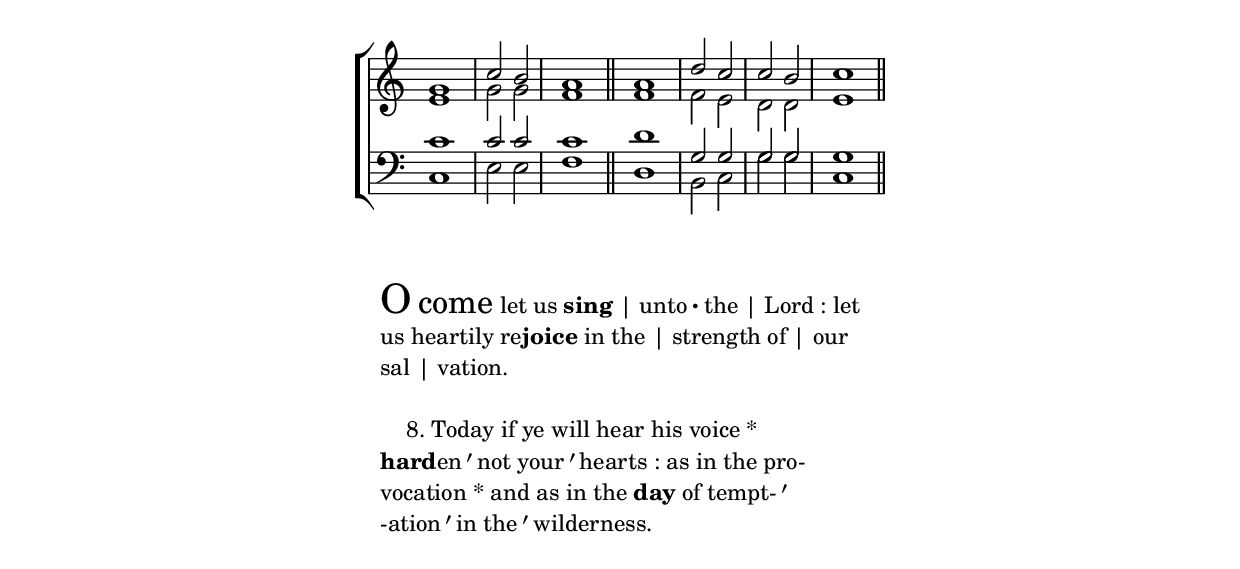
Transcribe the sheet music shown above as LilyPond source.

%% DO NOT EDIT this file manually; it is automatically
%% generated from LSR http://lsr.dsi.unimi.it
%% Make any changes in LSR itself, or in Documentation/snippets/new/ ,
%% and then run scripts/auxiliar/makelsr.py
%%
%% This file is in the public domain.
\version "2.14.0"

\header {
%% Translation of GIT committish: 4077120c18ac1dc490501b3d7d5886bc93e61a42
  texidocit = "
Questo modello mostra un modo di impostare un salmo anglicano. Fa vedere
anche come le strofe possono essere aggiunte come testo separato al di sotto
della musica.  Le due strofe sono scritte con stili diversi per illustrare
le varie possibilità.

"
  doctitleit = "Modello per salmo anglicano"

  lsrtags = "vocal-music, template"


%% Translation of GIT committish: 144cd434d02e6d90b2fb738eeee99119a7c5e1d2

  texidocde = "
Diese Vorlage zeigt eine Art, anglikanische Psalmengesänge zu setzen.  Hier
wird auch gezeigt, wie Strophen als einfacher Text unter den Noten hinzugefügt
werden können.  Zwei Strophen sind in unterschiedlicher Weise notiert um mehr
Möglichkeiten darzustellen.
"
  doctitlede = "Vorlage für anglikanischen Psalm"


%% Translation of GIT committish: 092f85605dcea69efff5ef31de4ff100346d6ef8

  texidocfr = "
Cet exemple illustre la manière de présenter un cantique tel qu'on le
trouve dans l'église anglicane.  Vous noterez comment sont ajoutés les
couplets indépendamment de la musique.  Dans le but de vous montrer
plusieurs styles, comparez le code des deux couplets.

"
  doctitlefr = "Psalmodie anglicane"


  texidoc = "
This template shows one way of setting out an Anglican psalm chant. It
also shows how the verses may be added as stand-alone text under the
music.  The two verses are coded in different styles to demonstrate
more possibilities.

"
  doctitle = "Anglican psalm template"
} % begin verbatim

SopranoMusic = \relative g' {
  g1 | c2 b | a1 | \bar "||"
  a1 | d2 c | c b | c1 | \bar "||"
}

AltoMusic = \relative c' {
  e1 | g2 g | f1 |
  f1 | f2 e | d d | e1 |
}

TenorMusic = \relative a {
  c1 | c2 c | c1 |
  d1 | g,2 g | g g | g1 |
}

BassMusic =  \relative c {
  c1 | e2 e | f1 |
  d1 | b2 c | g' g | c,1 |
}

global = {
  \time 2/2
}

dot = \markup {
  \raise #0.7 \musicglyph #"dots.dot"
}

tick = \markup {
  \raise #1 \fontsize #-5 \musicglyph #"scripts.rvarcomma"
}

% Use markup to center the chant on the page
\markup {
  \fill-line {
    \score {  % centered
      <<
        \new ChoirStaff <<
          \new Staff <<
            \global
            \clef "treble"
            \new Voice = "Soprano" <<
              \voiceOne
              \SopranoMusic
            >>
            \new Voice = "Alto" <<
              \voiceTwo
              \AltoMusic
            >>
          >>
          \new Staff <<
            \clef "bass"
            \global
            \new Voice = "Tenor" <<
              \voiceOne
              \TenorMusic
            >>
            \new Voice = "Bass" <<
              \voiceTwo
              \BassMusic
            >>
          >>
        >>
      >>
      \layout {
        \context {
          \Score
          \override SpacingSpanner
          #'base-shortest-duration = #(ly:make-moment 1 2)
        }
        \context {
          \Staff
          \remove "Time_signature_engraver"
        }
      }
    }  % End score
  }
}  % End markup

\markup {
  \fill-line {
    \column {
      \left-align {
        \null \null \null
        \line {
          \fontsize #5 O
          \fontsize #3 come
          let us \bold sing | unto \dot the | Lord : let
        }
        \line {
          us heartily
          \concat { re \bold joice }
          in the | strength of | our
        }
        \line {
          sal | vation.
        }
        \null
        \line {
          \hspace #2.5 8. Today if ye will hear his voice *
        }
        \line {
          \concat { \bold hard en }
          \tick not your \tick hearts : as in the pro-
        }
        \line {
          vocation * and as in the \bold day of tempt- \tick
        }
        \line {
          -ation \tick in the \tick wilderness.
        }
      }
    }
  }
}
